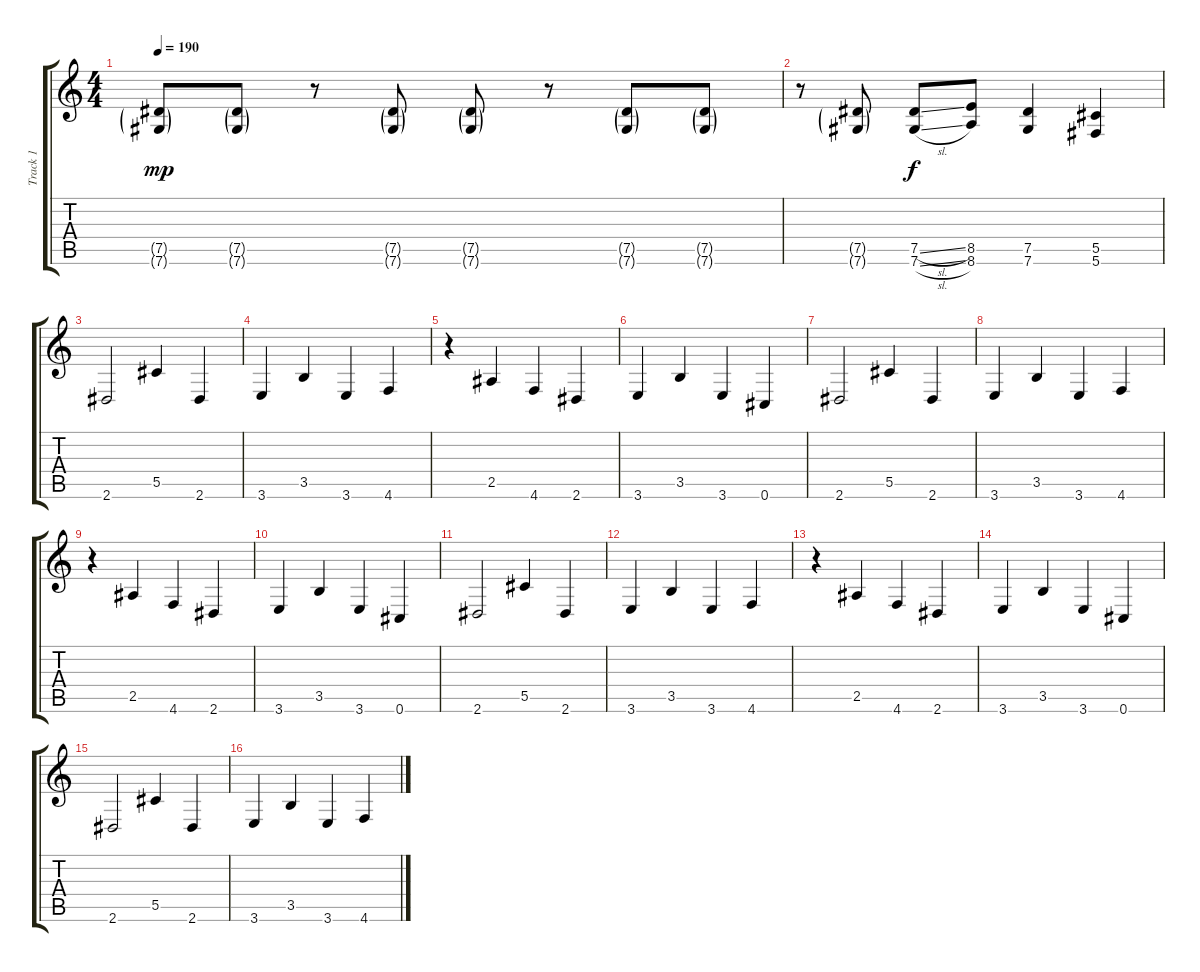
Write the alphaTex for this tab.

\track ("Track 1" "Track 1") {instrument distortionguitar}
\staff {score tabs}
\tuning (E4 B3 G3 D3 Ab2 Db2) {hide}
\ts (4 4)
\tempo 190
\clef g2
\ks c
(7.5{g} 7.6{g}).8{dy mp} (7.5{g} 7.6{g}).8 r.8 (7.5{g} 7.6{g}).8 (7.5{g} 7.6{g}).8 r.8 (7.5{g} 7.6{g}).8 (7.5{g} 7.6{g}).8 |
r.8 (7.5{g} 7.6{g}).8 (7.5{sl} 7.6{sl}).8{dy f} (8.5 8.6).8 (7.5 7.6).4 (5.5 5.6).4 |
2.6.2 5.5.4 2.6.4 |
3.6.4 3.5.4 3.6.4 4.6.4 |
r.4 2.5.4 4.6.4 2.6.4 |
3.6.4 3.5.4 3.6.4 0.6.4 |
2.6.2 5.5.4 2.6.4 |
3.6.4 3.5.4 3.6.4 4.6.4 |
r.4 2.5.4 4.6.4 2.6.4 |
3.6.4 3.5.4 3.6.4 0.6.4 |
2.6.2 5.5.4 2.6.4 |
3.6.4 3.5.4 3.6.4 4.6.4 |
r.4 2.5.4 4.6.4 2.6.4 |
3.6.4 3.5.4 3.6.4 0.6.4 |
2.6.2 5.5.4 2.6.4 |
3.6.4 3.5.4 3.6.4 4.6.4
